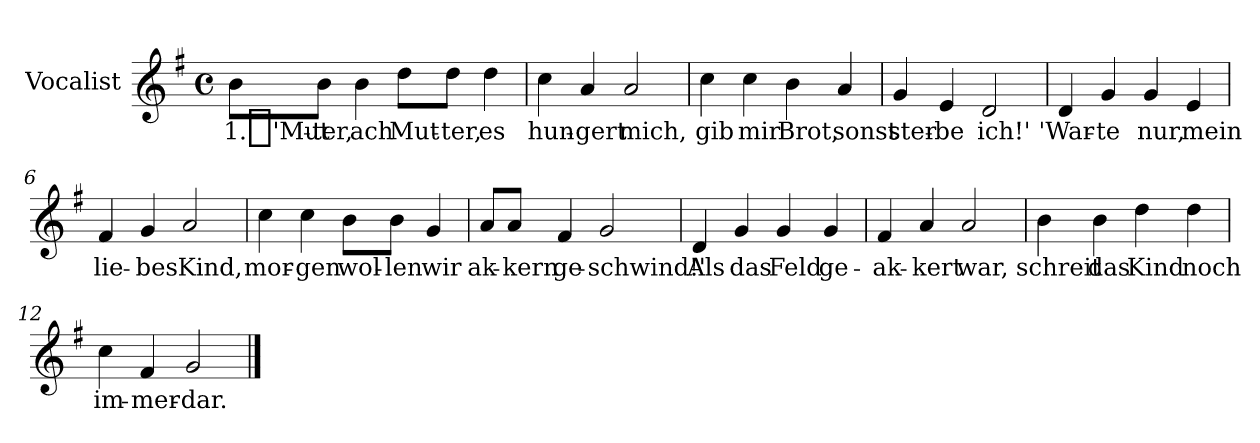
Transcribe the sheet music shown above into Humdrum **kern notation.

**kern	**text
*part1	*part1
*staff1	*staff1
*I"Vocalist	*
*k[f#]	*
*G:	*
*M4/4	*
*met(c)	*
=1	=1
8bL	1._'Mut-
8bJ	-ter,
4b	ach
8ddL	Mut-
8ddJ	-ter,
4dd	es
=2	=2
4cc	hun-
4a	-gert
2a	mich,
=3	=3
4cc	gib
4cc	mir
4b	Brot,
4a	sonst
=4	=4
4g	ster-
4e	-be
2d	ich!'
=5	=5
4d	'War-
4g	-te
4g	nur,
4e	mein
=6	=6
4f#	lie-
4g	-bes
2a	Kind,
=7	=7
4cc	mor-
4cc	-gen
8bL	wol-
8bJ	-len
4g	wir
=8	=8
8aL	ak-
8aJ	-kern
4f#	ge-
2g	-schwind!'
=9	=9
4d	Als
4g	das
4g	Feld
4g	ge-
=10	=10
4f#	-ak-
4a	-kert
2a	war,
=11	=11
4b	schreit
4b	das
4dd	Kind
4dd	noch
=12	=12
4cc	im-
4f#	-mer-
2g	-dar.
==	==
*-	*-
